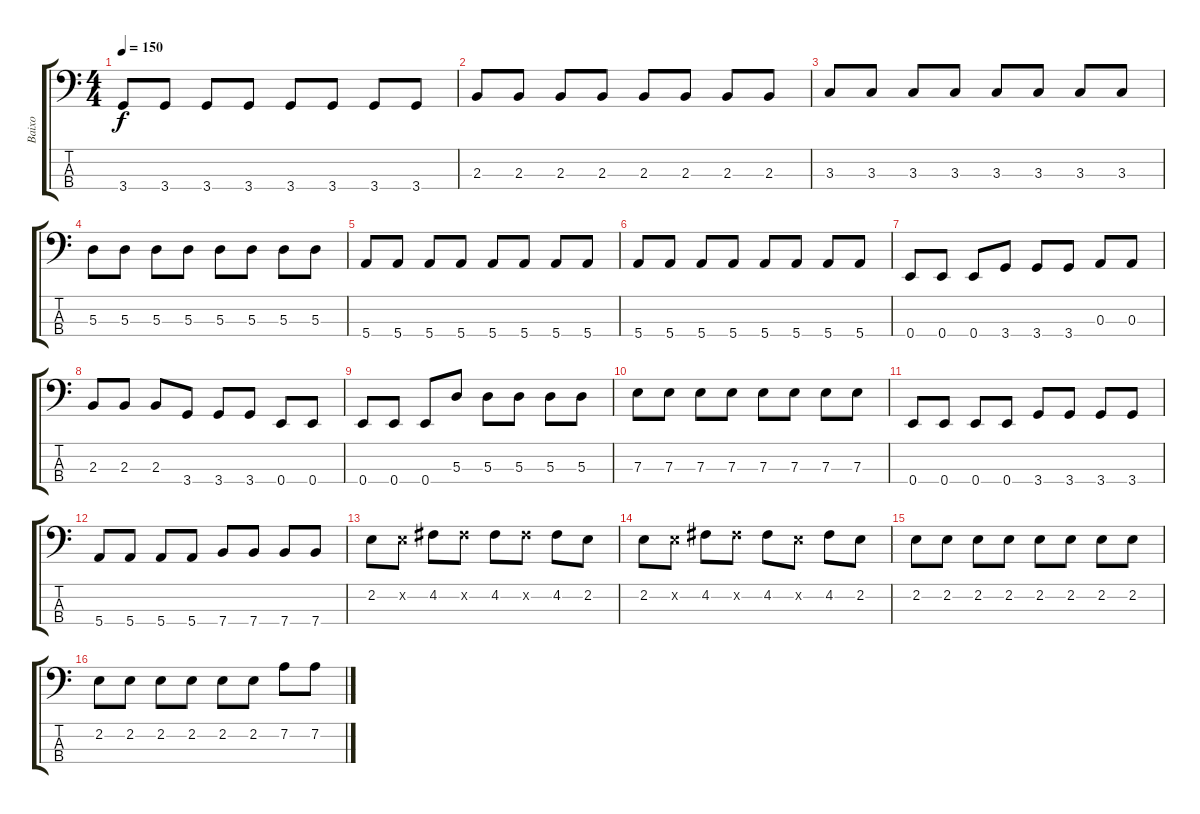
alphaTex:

\track ("Baixo" "Baixo") {instrument electricbassfinger}
\staff {score tabs}
\tuning (G2 D2 A1 E1) {hide}
\ts (4 4)
\tempo 150
\clef f4
\ks c
3.4.8{dy f} 3.4.8 3.4.8 3.4.8 3.4.8 3.4.8 3.4.8 3.4.8 |
2.3.8 2.3.8 2.3.8 2.3.8 2.3.8 2.3.8 2.3.8 2.3.8 |
3.3.8 3.3.8 3.3.8 3.3.8 3.3.8 3.3.8 3.3.8 3.3.8 |
5.3.8 5.3.8 5.3.8 5.3.8 5.3.8 5.3.8 5.3.8 5.3.8 |
5.4.8 5.4.8 5.4.8 5.4.8 5.4.8 5.4.8 5.4.8 5.4.8 |
5.4.8 5.4.8 5.4.8 5.4.8 5.4.8 5.4.8 5.4.8 5.4.8 |
0.4.8 0.4.8 0.4.8 3.4.8 3.4.8 3.4.8 0.3.8 0.3.8 |
2.3.8 2.3.8 2.3.8 3.4.8 3.4.8 3.4.8 0.4.8 0.4.8 |
0.4.8 0.4.8 0.4.8 5.3.8 5.3.8 5.3.8 5.3.8 5.3.8 |
7.3.8 7.3.8 7.3.8 7.3.8 7.3.8 7.3.8 7.3.8 7.3.8 |
0.4.8 0.4.8 0.4.8 0.4.8 3.4.8 3.4.8 3.4.8 3.4.8 |
5.4.8 5.4.8 5.4.8 5.4.8 7.4.8 7.4.8 7.4.8 7.4.8 |
2.2.8 2.2{x}.8 4.2.8 4.2{x}.8 4.2.8 4.2{x}.8 4.2.8 2.2.8 |
2.2.8 2.2{x}.8 4.2.8 4.2{x}.8 4.2.8 2.2{x}.8 4.2.8 2.2.8 |
2.2.8 2.2.8 2.2.8 2.2.8 2.2.8 2.2.8 2.2.8 2.2.8 |
2.2.8 2.2.8 2.2.8 2.2.8 2.2.8 2.2.8 7.2.8 7.2.8
